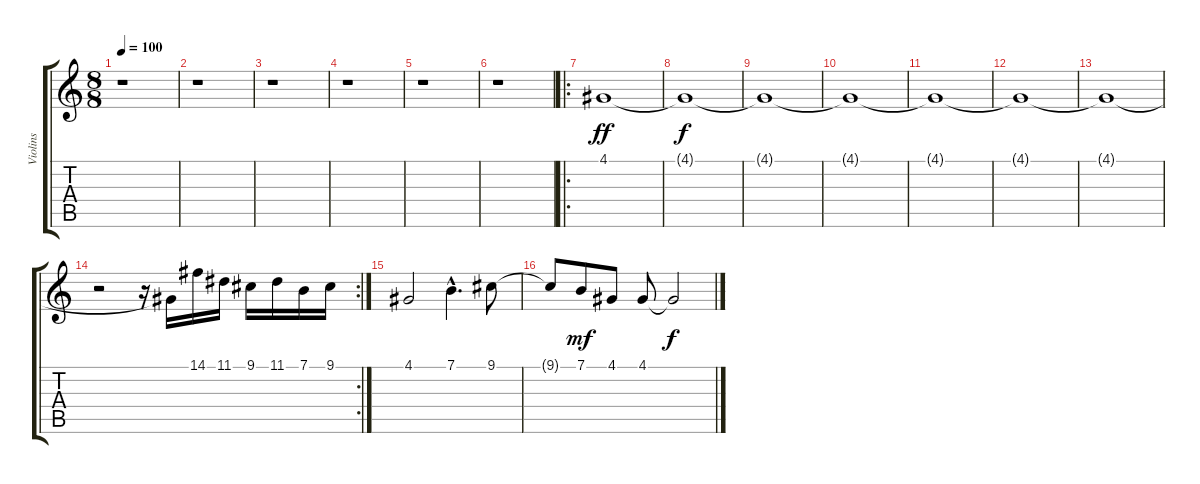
\track ("Violins" "Violins") {instrument tremolostrings}
\staff {score tabs}
\tuning (E4 B3 G3 D3 A2 E2) {hide}
\ts (8 8)
\tempo 100
\clef g2
\ks c
r.1{dy f} |
r.1 |
r.1 |
r.1 |
r.1 |
r.1 |
\ro
4.1.1{dy ff volume 10} |
4.1{t}.1{dy f} |
4.1{t}.1 |
4.1{t}.1 |
4.1{t}.1 |
4.1{t}.1 |
4.1{t}.1 |
\rc 2
r.2 r.16{volume 13} 4.1{t}.16 14.1.16 11.1.16 9.1.16 11.1.16 7.1.16 9.1.16 |
4.1.2 7.1{hac}.4{d} 9.1.8 |
9.1{t}.8 7.1.8{dy mf} 4.1.8 4.1.8 4.1{t}.2{dy f}
